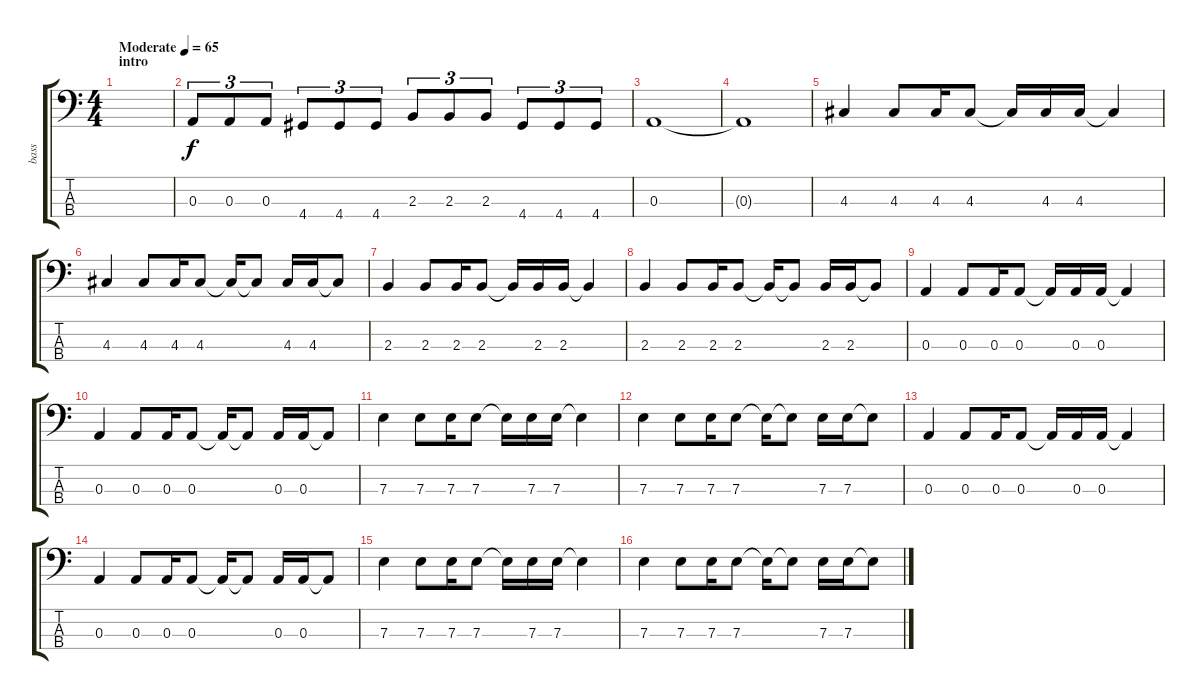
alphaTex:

\track ("bass" "bass") {instrument electricbassfinger}
\staff {score tabs}
\tuning (G2 D2 A1 E1) {hide}
\ts (4 4)
\section ("" "intro ")
\tempo (65 "Moderate")
\clef f4
\ks c
|
0.3.8{tu (3 2)} 0.3.8{tu (3 2)} 0.3.8{tu (3 2)} 4.4.8{tu (3 2)} 4.4.8{tu (3 2)} 4.4.8{tu (3 2)} 2.3.8{tu (3 2)} 2.3.8{tu (3 2)} 2.3.8{tu (3 2)} 4.4.8{tu (3 2)} 4.4.8{tu (3 2)} 4.4.8{tu (3 2)} |
0.3.1 |
0.3{t}.1 |
4.3.4 4.3.8 4.3.16 4.3.8 4.3{t}.16 4.3.16 4.3.16 4.3{t}.4 |
4.3.4 4.3.8 4.3.16 4.3.8 4.3{t}.16 4.3{t}.8 4.3.16 4.3.16 4.3{t}.8 |
2.3.4 2.3.8 2.3.16 2.3.8 2.3{t}.16 2.3.16 2.3.16 2.3{t}.4 |
2.3.4 2.3.8 2.3.16 2.3.8 2.3{t}.16 2.3{t}.8 2.3.16 2.3.16 2.3{t}.8 |
0.3.4 0.3.8 0.3.16 0.3.8 0.3{t}.16 0.3.16 0.3.16 0.3{t}.4 |
0.3.4 0.3.8 0.3.16 0.3.8 0.3{t}.16 0.3{t}.8 0.3.16 0.3.16 0.3{t}.8 |
7.3.4 7.3.8 7.3.16 7.3.8 7.3{t}.16 7.3.16 7.3.16 7.3{t}.4 |
7.3.4 7.3.8 7.3.16 7.3.8 7.3{t}.16 7.3{t}.8 7.3.16 7.3.16 7.3{t}.8 |
0.3.4 0.3.8 0.3.16 0.3.8 0.3{t}.16 0.3.16 0.3.16 0.3{t}.4 |
0.3.4 0.3.8 0.3.16 0.3.8 0.3{t}.16 0.3{t}.8 0.3.16 0.3.16 0.3{t}.8 |
7.3.4 7.3.8 7.3.16 7.3.8 7.3{t}.16 7.3.16 7.3.16 7.3{t}.4 |
7.3.4 7.3.8 7.3.16 7.3.8 7.3{t}.16 7.3{t}.8 7.3.16 7.3.16 7.3{t}.8
